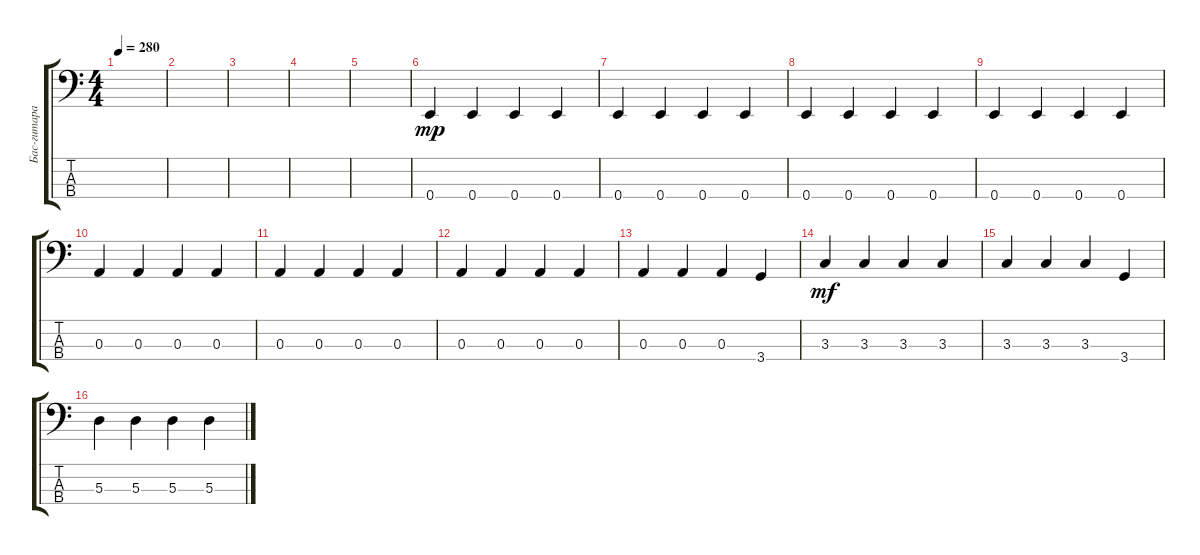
\track ("Бас-гитара" "Бас-гитара") {instrument electricbasspick}
\staff {score tabs}
\tuning (G2 D2 A1 E1) {hide}
\ts (4 4)
\tempo 280
\clef f4
\ks c
|
|
|
|
|
0.4.4{dy mp} 0.4.4 0.4.4 0.4.4 |
0.4.4 0.4.4 0.4.4 0.4.4 |
0.4.4 0.4.4 0.4.4 0.4.4 |
0.4.4 0.4.4 0.4.4 0.4.4 |
0.3.4 0.3.4 0.3.4 0.3.4 |
0.3.4 0.3.4 0.3.4 0.3.4 |
0.3.4 0.3.4 0.3.4 0.3.4 |
0.3.4 0.3.4 0.3.4 3.4.4 |
3.3.4{dy mf} 3.3.4 3.3.4 3.3.4 |
3.3.4 3.3.4 3.3.4 3.4.4 |
5.3.4 5.3.4 5.3.4 5.3.4
